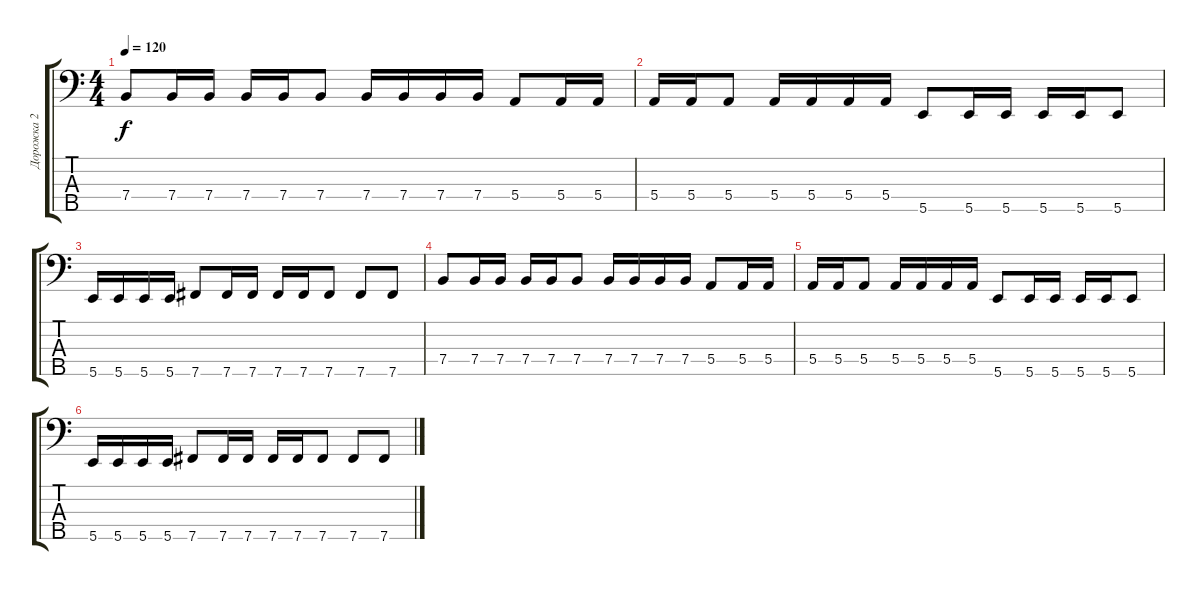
\track ("Дорожка 2" "Дорожка 2") {instrument electricbasspick}
\staff {score tabs}
\tuning (G2 D2 A1 E1 B0) {hide}
\ts (4 4)
\tempo 120
\clef f4
\ks c
7.4.8{dy f} 7.4.16 7.4.16 7.4.16 7.4.16 7.4.8 7.4.16 7.4.16 7.4.16 7.4.16 5.4.8 5.4.16 5.4.16 |
5.4.16 5.4.16 5.4.8 5.4.16 5.4.16 5.4.16 5.4.16 5.5.8 5.5.16 5.5.16 5.5.16 5.5.16 5.5.8 |
5.5.16 5.5.16 5.5.16 5.5.16 7.5.8 7.5.16 7.5.16 7.5.16 7.5.16 7.5.8 7.5.8 7.5.8 |
7.4.8 7.4.16 7.4.16 7.4.16 7.4.16 7.4.8 7.4.16 7.4.16 7.4.16 7.4.16 5.4.8 5.4.16 5.4.16 |
5.4.16 5.4.16 5.4.8 5.4.16 5.4.16 5.4.16 5.4.16 5.5.8 5.5.16 5.5.16 5.5.16 5.5.16 5.5.8 |
5.5.16 5.5.16 5.5.16 5.5.16 7.5.8 7.5.16 7.5.16 7.5.16 7.5.16 7.5.8 7.5.8 7.5.8
